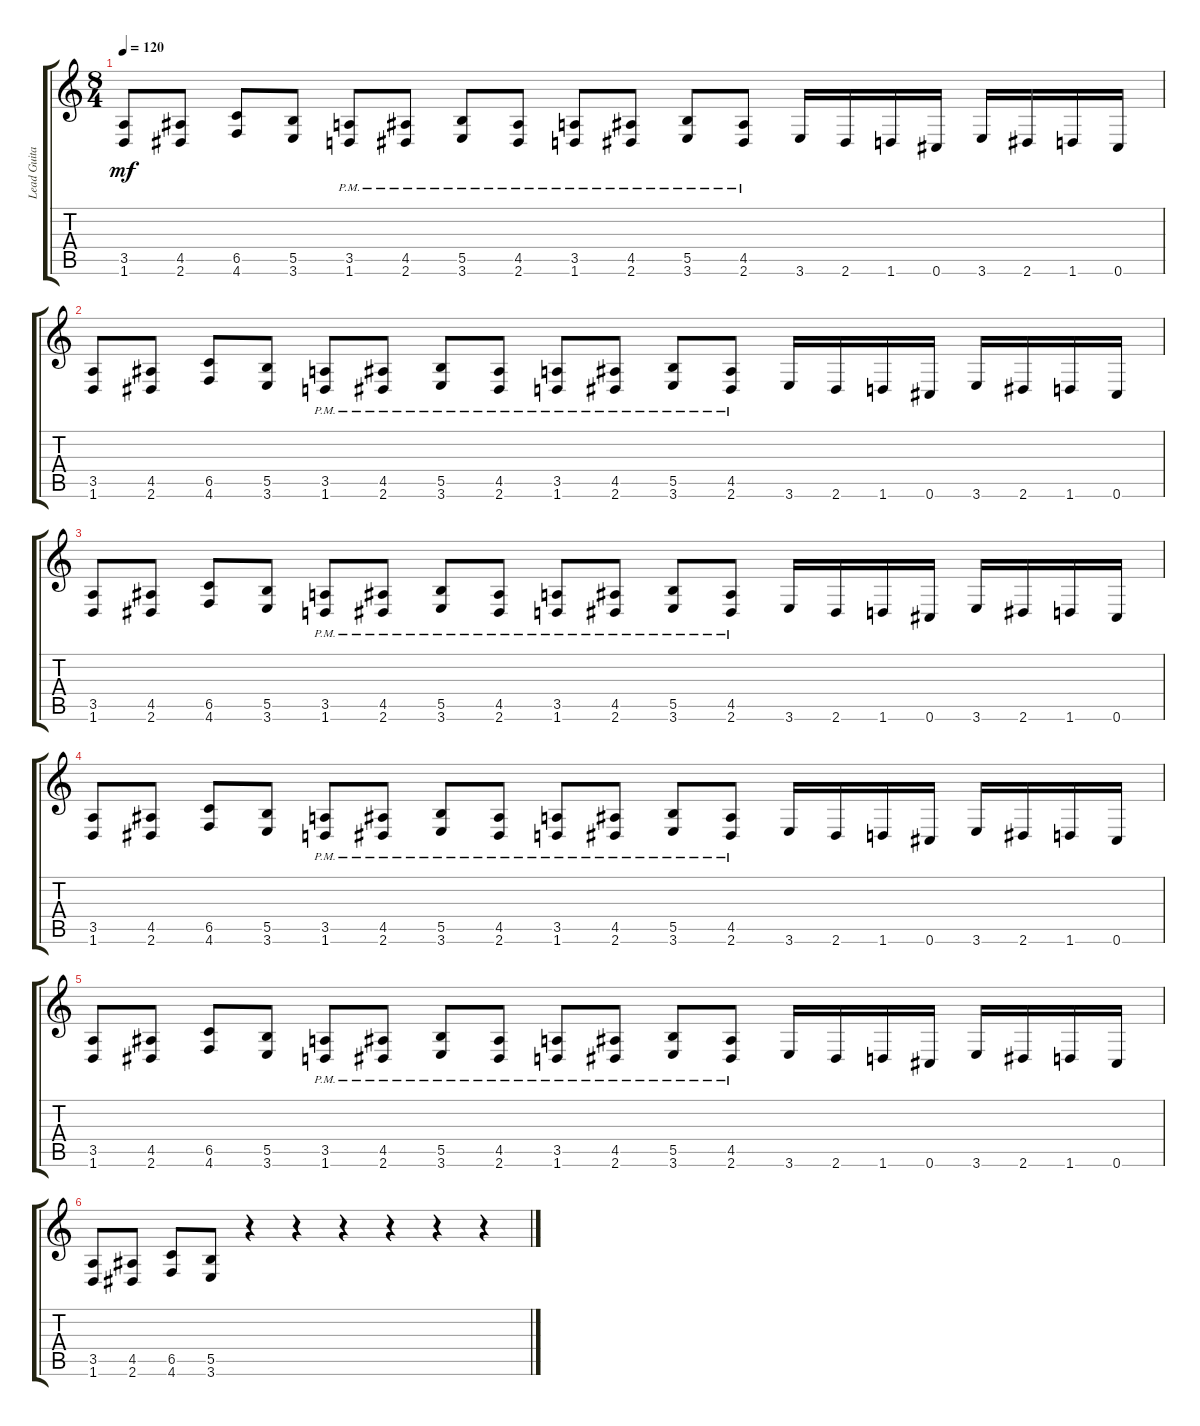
\track ("Lead Guitar" "Lead Guita") {instrument distortionguitar}
\staff {score tabs}
\tuning (Db4 Ab3 E3 B2 Gb2 Db2) {hide}
\ts (8 4)
\tempo 120
\clef g2
\ks c
(3.5 1.6).8{dy mf} (4.5 2.6).8 (6.5 4.6).8 (5.5 3.6).8 (3.5{pm} 1.6{pm}).8 (4.5{pm} 2.6{pm}).8 (5.5{pm} 3.6{pm}).8 (4.5{pm} 2.6{pm}).8 (3.5{pm} 1.6{pm}).8 (4.5{pm} 2.6{pm}).8 (5.5{pm} 3.6{pm}).8 (4.5{pm} 2.6{pm}).8 3.6.16 2.6.16 1.6.16 0.6.16 3.6.16 2.6.16 1.6.16 0.6.16 |
(3.5 1.6).8 (4.5 2.6).8 (6.5 4.6).8 (5.5 3.6).8 (3.5{pm} 1.6{pm}).8 (4.5{pm} 2.6{pm}).8 (5.5{pm} 3.6{pm}).8 (4.5{pm} 2.6{pm}).8 (3.5{pm} 1.6{pm}).8 (4.5{pm} 2.6{pm}).8 (5.5{pm} 3.6{pm}).8 (4.5{pm} 2.6{pm}).8 3.6.16 2.6.16 1.6.16 0.6.16 3.6.16 2.6.16 1.6.16 0.6.16 |
(3.5 1.6).8 (4.5 2.6).8 (6.5 4.6).8 (5.5 3.6).8 (3.5{pm} 1.6{pm}).8 (4.5{pm} 2.6{pm}).8 (5.5{pm} 3.6{pm}).8 (4.5{pm} 2.6{pm}).8 (3.5{pm} 1.6{pm}).8 (4.5{pm} 2.6{pm}).8 (5.5{pm} 3.6{pm}).8 (4.5{pm} 2.6{pm}).8 3.6.16 2.6.16 1.6.16 0.6.16 3.6.16 2.6.16 1.6.16 0.6.16 |
(3.5 1.6).8 (4.5 2.6).8 (6.5 4.6).8 (5.5 3.6).8 (3.5{pm} 1.6{pm}).8 (4.5{pm} 2.6{pm}).8 (5.5{pm} 3.6{pm}).8 (4.5{pm} 2.6{pm}).8 (3.5{pm} 1.6{pm}).8 (4.5{pm} 2.6{pm}).8 (5.5{pm} 3.6{pm}).8 (4.5{pm} 2.6{pm}).8 3.6.16 2.6.16 1.6.16 0.6.16 3.6.16 2.6.16 1.6.16 0.6.16 |
(3.5 1.6).8 (4.5 2.6).8 (6.5 4.6).8 (5.5 3.6).8 (3.5{pm} 1.6{pm}).8 (4.5{pm} 2.6{pm}).8 (5.5{pm} 3.6{pm}).8 (4.5{pm} 2.6{pm}).8 (3.5{pm} 1.6{pm}).8 (4.5{pm} 2.6{pm}).8 (5.5{pm} 3.6{pm}).8 (4.5{pm} 2.6{pm}).8 3.6.16 2.6.16 1.6.16 0.6.16 3.6.16 2.6.16 1.6.16 0.6.16 |
(3.5 1.6).8 (4.5 2.6).8 (6.5 4.6).8 (5.5 3.6).8 r.4 r.4 r.4 r.4 r.4 r.4
